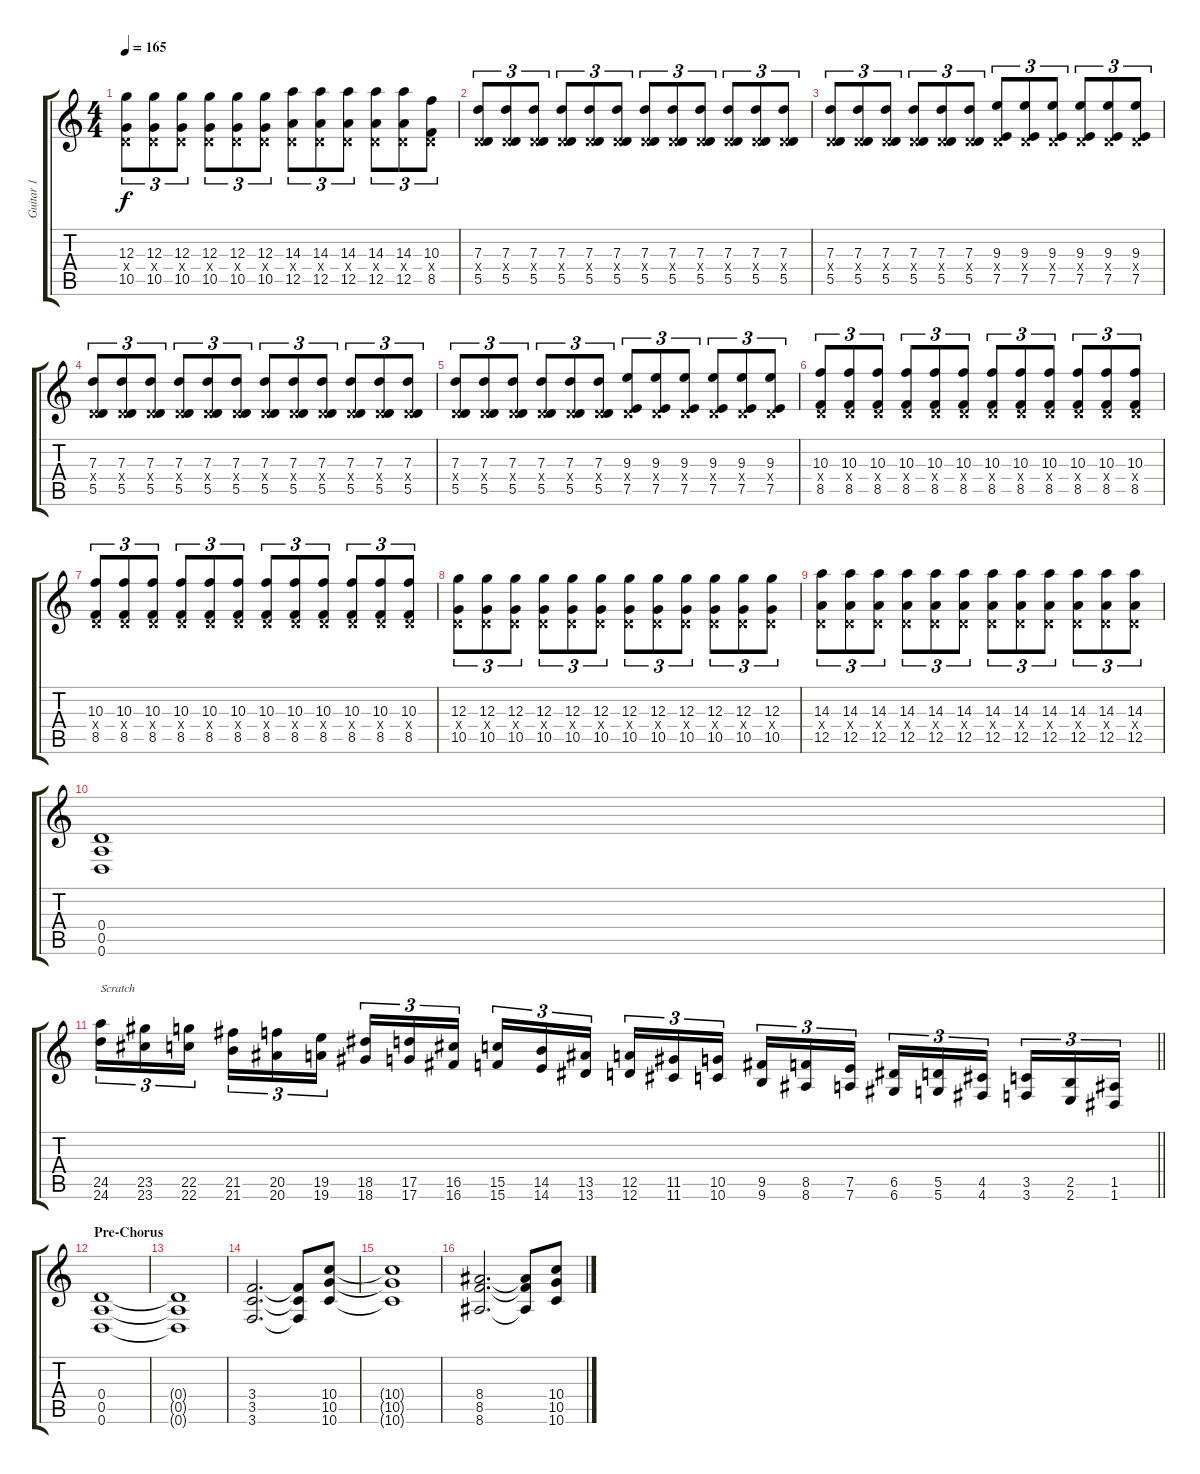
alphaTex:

\track ("Guitar 1" "Guitar 1") {instrument distortionguitar}
\staff {score tabs}
\tuning (E4 B3 G3 D3 A2 D2) {hide}
\ts (4 4)
\tempo 165
\clef g2
\ks c
(12.3 0.4{x} 10.5).8{tu (3 2) dy f} (12.3 0.4{x} 10.5).8{tu (3 2)} (12.3 0.4{x} 10.5).8{tu (3 2)} (12.3 0.4{x} 10.5).8{tu (3 2)} (12.3 0.4{x} 10.5).8{tu (3 2)} (12.3 0.4{x} 10.5).8{tu (3 2)} (14.3 0.4{x} 12.5).8{tu (3 2)} (14.3 0.4{x} 12.5).8{tu (3 2)} (14.3 0.4{x} 12.5).8{tu (3 2)} (14.3 0.4{x} 12.5).8{tu (3 2)} (14.3 0.4{x} 12.5).8{tu (3 2)} (10.3 0.4{x} 8.5).8{tu (3 2)} |
(7.3 0.4{x} 5.5).8{tu (3 2)} (7.3 0.4{x} 5.5).8{tu (3 2)} (7.3 0.4{x} 5.5).8{tu (3 2)} (7.3 0.4{x} 5.5).8{tu (3 2)} (7.3 0.4{x} 5.5).8{tu (3 2)} (7.3 0.4{x} 5.5).8{tu (3 2)} (7.3 0.4{x} 5.5).8{tu (3 2)} (7.3 0.4{x} 5.5).8{tu (3 2)} (7.3 0.4{x} 5.5).8{tu (3 2)} (7.3 0.4{x} 5.5).8{tu (3 2)} (7.3 0.4{x} 5.5).8{tu (3 2)} (7.3 0.4{x} 5.5).8{tu (3 2)} |
(7.3 0.4{x} 5.5).8{tu (3 2)} (7.3 0.4{x} 5.5).8{tu (3 2)} (7.3 0.4{x} 5.5).8{tu (3 2)} (7.3 0.4{x} 5.5).8{tu (3 2)} (7.3 0.4{x} 5.5).8{tu (3 2)} (7.3 0.4{x} 5.5).8{tu (3 2)} (9.3 0.4{x} 7.5).8{tu (3 2)} (9.3 0.4{x} 7.5).8{tu (3 2)} (9.3 0.4{x} 7.5).8{tu (3 2)} (9.3 0.4{x} 7.5).8{tu (3 2)} (9.3 0.4{x} 7.5).8{tu (3 2)} (9.3 0.4{x} 7.5).8{tu (3 2)} |
(7.3 0.4{x} 5.5).8{tu (3 2)} (7.3 0.4{x} 5.5).8{tu (3 2)} (7.3 0.4{x} 5.5).8{tu (3 2)} (7.3 0.4{x} 5.5).8{tu (3 2)} (7.3 0.4{x} 5.5).8{tu (3 2)} (7.3 0.4{x} 5.5).8{tu (3 2)} (7.3 0.4{x} 5.5).8{tu (3 2)} (7.3 0.4{x} 5.5).8{tu (3 2)} (7.3 0.4{x} 5.5).8{tu (3 2)} (7.3 0.4{x} 5.5).8{tu (3 2)} (7.3 0.4{x} 5.5).8{tu (3 2)} (7.3 0.4{x} 5.5).8{tu (3 2)} |
(7.3 0.4{x} 5.5).8{tu (3 2)} (7.3 0.4{x} 5.5).8{tu (3 2)} (7.3 0.4{x} 5.5).8{tu (3 2)} (7.3 0.4{x} 5.5).8{tu (3 2)} (7.3 0.4{x} 5.5).8{tu (3 2)} (7.3 0.4{x} 5.5).8{tu (3 2)} (9.3 0.4{x} 7.5).8{tu (3 2)} (9.3 0.4{x} 7.5).8{tu (3 2)} (9.3 0.4{x} 7.5).8{tu (3 2)} (9.3 0.4{x} 7.5).8{tu (3 2)} (9.3 0.4{x} 7.5).8{tu (3 2)} (9.3 0.4{x} 7.5).8{tu (3 2)} |
(10.3 0.4{x} 8.5).8{tu (3 2)} (10.3 0.4{x} 8.5).8{tu (3 2)} (10.3 0.4{x} 8.5).8{tu (3 2)} (10.3 0.4{x} 8.5).8{tu (3 2)} (10.3 0.4{x} 8.5).8{tu (3 2)} (10.3 0.4{x} 8.5).8{tu (3 2)} (10.3 0.4{x} 8.5).8{tu (3 2)} (10.3 0.4{x} 8.5).8{tu (3 2)} (10.3 0.4{x} 8.5).8{tu (3 2)} (10.3 0.4{x} 8.5).8{tu (3 2)} (10.3 0.4{x} 8.5).8{tu (3 2)} (10.3 0.4{x} 8.5).8{tu (3 2)} |
(10.3 0.4{x} 8.5).8{tu (3 2)} (10.3 0.4{x} 8.5).8{tu (3 2)} (10.3 0.4{x} 8.5).8{tu (3 2)} (10.3 0.4{x} 8.5).8{tu (3 2)} (10.3 0.4{x} 8.5).8{tu (3 2)} (10.3 0.4{x} 8.5).8{tu (3 2)} (10.3 0.4{x} 8.5).8{tu (3 2)} (10.3 0.4{x} 8.5).8{tu (3 2)} (10.3 0.4{x} 8.5).8{tu (3 2)} (10.3 0.4{x} 8.5).8{tu (3 2)} (10.3 0.4{x} 8.5).8{tu (3 2)} (10.3 0.4{x} 8.5).8{tu (3 2)} |
(12.3 0.4{x} 10.5).8{tu (3 2)} (12.3 0.4{x} 10.5).8{tu (3 2)} (12.3 0.4{x} 10.5).8{tu (3 2)} (12.3 0.4{x} 10.5).8{tu (3 2)} (12.3 0.4{x} 10.5).8{tu (3 2)} (12.3 0.4{x} 10.5).8{tu (3 2)} (12.3 0.4{x} 10.5).8{tu (3 2)} (12.3 0.4{x} 10.5).8{tu (3 2)} (12.3 0.4{x} 10.5).8{tu (3 2)} (12.3 0.4{x} 10.5).8{tu (3 2)} (12.3 0.4{x} 10.5).8{tu (3 2)} (12.3 0.4{x} 10.5).8{tu (3 2)} |
(14.3 0.4{x} 12.5).8{tu (3 2)} (14.3 0.4{x} 12.5).8{tu (3 2)} (14.3 0.4{x} 12.5).8{tu (3 2)} (14.3 0.4{x} 12.5).8{tu (3 2)} (14.3 0.4{x} 12.5).8{tu (3 2)} (14.3 0.4{x} 12.5).8{tu (3 2)} (14.3 0.4{x} 12.5).8{tu (3 2)} (14.3 0.4{x} 12.5).8{tu (3 2)} (14.3 0.4{x} 12.5).8{tu (3 2)} (14.3 0.4{x} 12.5).8{tu (3 2)} (14.3 0.4{x} 12.5).8{tu (3 2)} (14.3 0.4{x} 12.5).8{tu (3 2)} |
(0.4 0.5 0.6).1 |
\barLineRight lightlight
(24.5 24.6).16{tu (3 2) txt "Scratch" instrument guitarfretnoise} (23.5 23.6).16{tu (3 2)} (22.5 22.6).16{tu (3 2) beam splitsecondary} (21.5 21.6).16{tu (3 2)} (20.5 20.6).16{tu (3 2)} (19.5 19.6).16{tu (3 2)} (18.5 18.6).16{tu (3 2)} (17.5 17.6).16{tu (3 2)} (16.5 16.6).16{tu (3 2) beam splitsecondary} (15.5 15.6).16{tu (3 2)} (14.5 14.6).16{tu (3 2)} (13.5 13.6).16{tu (3 2)} (12.5 12.6).16{tu (3 2)} (11.5 11.6).16{tu (3 2)} (10.5 10.6).16{tu (3 2) beam splitsecondary} (9.5 9.6).16{tu (3 2)} (8.5 8.6).16{tu (3 2)} (7.5 7.6).16{tu (3 2)} (6.5 6.6).16{tu (3 2)} (5.5 5.6).16{tu (3 2)} (4.5 4.6).16{tu (3 2) beam splitsecondary} (3.5 3.6).16{tu (3 2)} (2.5 2.6).16{tu (3 2)} (1.5 1.6).16{tu (3 2)} |
\section ("" "Pre-Chorus")
(0.4 0.5 0.6).1{volume 10 instrument distortionguitar} |
(0.4{t} 0.5{t} 0.6{t}).1 |
(3.4 3.5 3.6).2{d} (3.4{t} 3.5{t} 3.6{t}).8 (10.4 10.5 10.6).8 |
(10.4{t} 10.5{t} 10.6{t}).1 |
(8.4 8.5 8.6).2{d} (8.4{t} 8.5{t} 8.6{t}).8 (10.4 10.5 10.6).8
